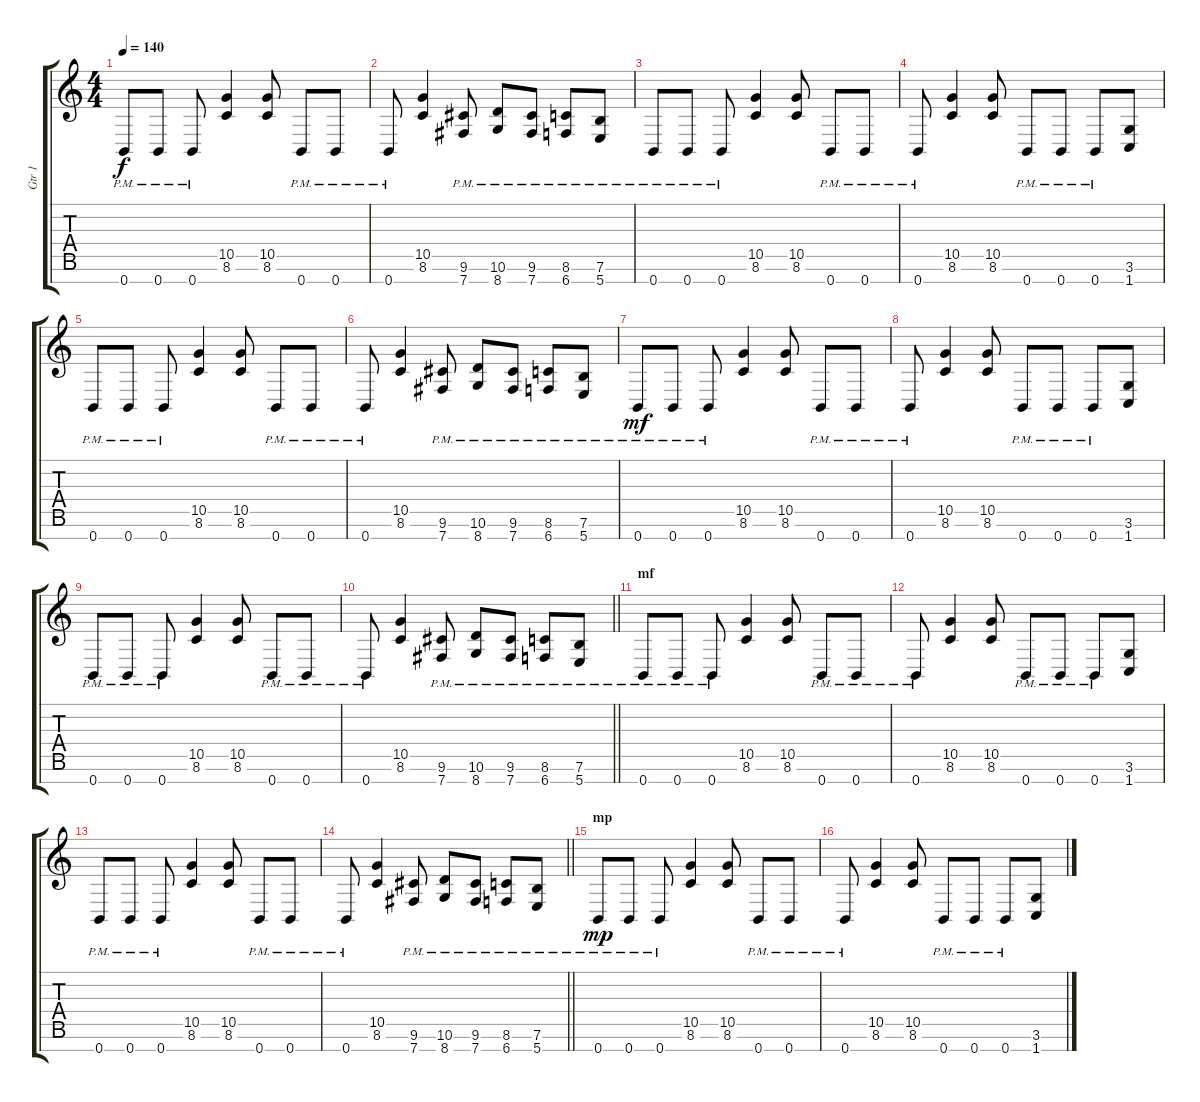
\track ("Gtr 1" "Gtr 1") {instrument overdrivenguitar}
\staff {score tabs}
\tuning (E4 B3 G3 D3 A2 E2 B1) {hide}
\ts (4 4)
\tempo 140
\clef g2
\ks c
0.7{pm}.8{dy f} 0.7{pm}.8 0.7{pm}.8 (10.5 8.6).4 (10.5 8.6).8 0.7{pm}.8 0.7{pm}.8 |
0.7{pm}.8 (10.5 8.6).4 (9.6{pm} 7.7{pm}).8 (10.6{pm} 8.7{pm}).8 (9.6{pm} 7.7{pm}).8 (8.6{pm} 6.7{pm}).8 (7.6{pm} 5.7{pm}).8 |
0.7{pm}.8 0.7{pm}.8 0.7{pm}.8 (10.5 8.6).4 (10.5 8.6).8 0.7{pm}.8 0.7{pm}.8 |
0.7{pm}.8 (10.5 8.6).4 (10.5 8.6).8 0.7{pm}.8 0.7{pm}.8 0.7{pm}.8 (3.6 1.7).8 |
0.7{pm}.8 0.7{pm}.8 0.7{pm}.8 (10.5 8.6).4 (10.5 8.6).8 0.7{pm}.8 0.7{pm}.8 |
0.7{pm}.8 (10.5 8.6).4 (9.6{pm} 7.7{pm}).8 (10.6{pm} 8.7{pm}).8 (9.6{pm} 7.7{pm}).8 (8.6{pm} 6.7{pm}).8 (7.6{pm} 5.7{pm}).8 |
0.7{pm}.8{dy mf} 0.7{pm}.8 0.7{pm}.8 (10.5 8.6).4 (10.5 8.6).8 0.7{pm}.8 0.7{pm}.8 |
0.7{pm}.8 (10.5 8.6).4 (10.5 8.6).8 0.7{pm}.8 0.7{pm}.8 0.7{pm}.8 (3.6 1.7).8 |
0.7{pm}.8 0.7{pm}.8 0.7{pm}.8 (10.5 8.6).4 (10.5 8.6).8 0.7{pm}.8 0.7{pm}.8 |
\barLineRight lightlight
0.7{pm}.8 (10.5 8.6).4 (9.6{pm} 7.7{pm}).8 (10.6{pm} 8.7{pm}).8 (9.6{pm} 7.7{pm}).8 (8.6{pm} 6.7{pm}).8 (7.6{pm} 5.7{pm}).8 |
\section ("" "mf")
0.7{pm}.8 0.7{pm}.8 0.7{pm}.8 (10.5 8.6).4 (10.5 8.6).8 0.7{pm}.8 0.7{pm}.8 |
0.7{pm}.8 (10.5 8.6).4 (10.5 8.6).8 0.7{pm}.8 0.7{pm}.8 0.7{pm}.8 (3.6 1.7).8 |
0.7{pm}.8 0.7{pm}.8 0.7{pm}.8 (10.5 8.6).4 (10.5 8.6).8 0.7{pm}.8 0.7{pm}.8 |
\barLineRight lightlight
0.7{pm}.8 (10.5 8.6).4 (9.6{pm} 7.7{pm}).8 (10.6{pm} 8.7{pm}).8 (9.6{pm} 7.7{pm}).8 (8.6{pm} 6.7{pm}).8 (7.6{pm} 5.7{pm}).8 |
\section ("" "mp")
0.7{pm}.8{dy mp} 0.7{pm}.8 0.7{pm}.8 (10.5 8.6).4 (10.5 8.6).8 0.7{pm}.8 0.7{pm}.8 |
0.7{pm}.8 (10.5 8.6).4 (10.5 8.6).8 0.7{pm}.8 0.7{pm}.8 0.7{pm}.8 (3.6 1.7).8
